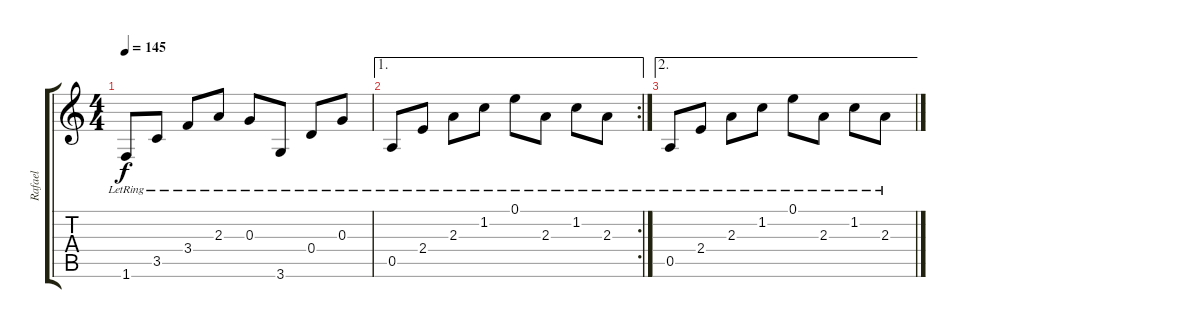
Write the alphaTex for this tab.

\track ("Rafael" "Rafael") {instrument acousticguitarnylon}
\staff {score tabs}
\tuning (E4 B3 G3 D3 A2 E2) {hide}
\ts (4 4)
\tempo 145
\clef g2
\ks c
1.6{lr}.8{dy f} 3.5{lr}.8 3.4{lr}.8 2.3{lr}.8 0.3{lr}.8 3.6{lr}.8 0.4{lr}.8 0.3{lr}.8 |
\ae 1
\rc 2
0.5{lr}.8 2.4{lr}.8 2.3{lr}.8 1.2{lr}.8 0.1{lr}.8 2.3{lr}.8 1.2{lr}.8 2.3{lr}.8 |
\ae 2
0.5{lr}.8 2.4{lr}.8 2.3{lr}.8 1.2{lr}.8 0.1{lr}.8 2.3{lr}.8 1.2{lr}.8 2.3{lr}.8
